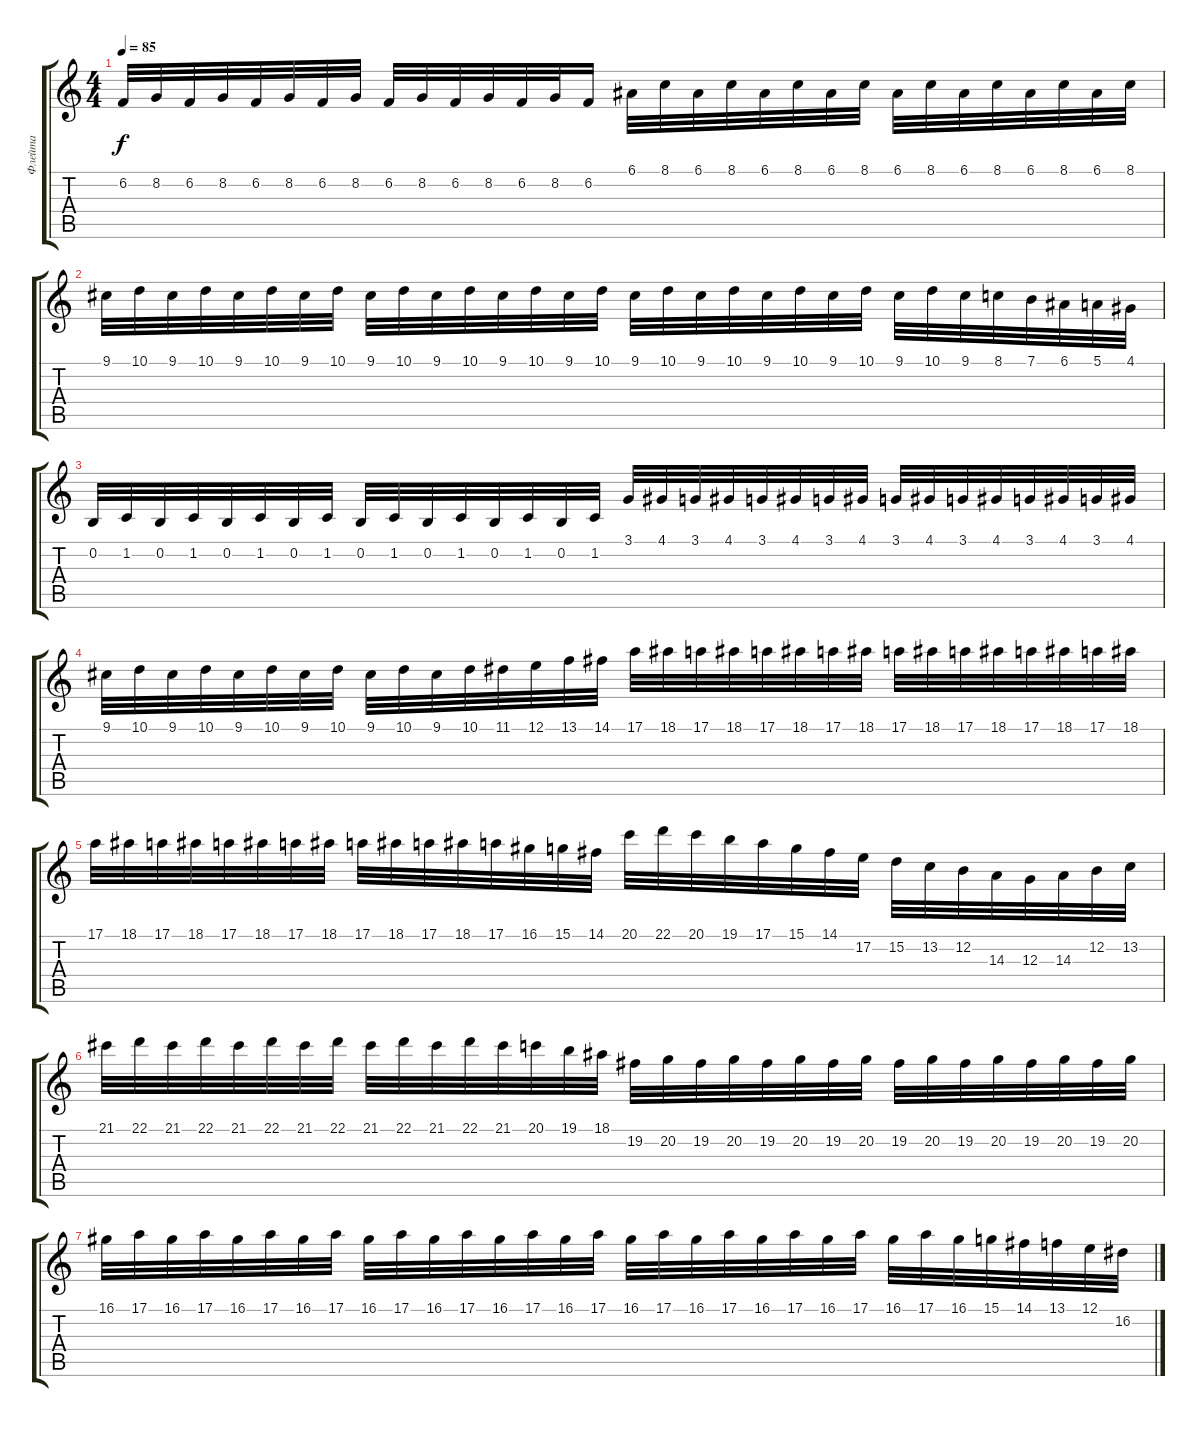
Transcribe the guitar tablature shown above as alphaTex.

\track ("Флейта" "Флейта") {instrument flute}
\staff {score tabs}
\tuning (E4 B3 G3 D3 A2 E2) {hide}
\ts (4 4)
\tempo 85
\clef g2
\ks c
6.2.32{dy f} 8.2.32 6.2.32 8.2.32 6.2.32 8.2.32 6.2.32 8.2.32 6.2.32 8.2.32 6.2.32 8.2.32 6.2.32 8.2.32 6.2.16 6.1.32 8.1.32 6.1.32 8.1.32 6.1.32 8.1.32 6.1.32 8.1.32 6.1.32 8.1.32 6.1.32 8.1.32 6.1.32 8.1.32 6.1.32 8.1.32 |
9.1.32{volume 13} 10.1.32 9.1.32 10.1.32 9.1.32 10.1.32 9.1.32 10.1.32 9.1.32 10.1.32 9.1.32 10.1.32 9.1.32 10.1.32 9.1.32 10.1.32 9.1.32 10.1.32 9.1.32 10.1.32 9.1.32 10.1.32 9.1.32 10.1.32 9.1.32 10.1.32 9.1.32 8.1.32 7.1.32 6.1.32 5.1.32 4.1.32 |
0.2.32 1.2.32 0.2.32 1.2.32 0.2.32 1.2.32 0.2.32 1.2.32 0.2.32 1.2.32 0.2.32 1.2.32 0.2.32 1.2.32 0.2.32 1.2.32 3.1.32 4.1.32 3.1.32 4.1.32 3.1.32 4.1.32 3.1.32 4.1.32 3.1.32 4.1.32 3.1.32 4.1.32 3.1.32 4.1.32 3.1.32 4.1.32 |
9.1.32{volume 13} 10.1.32 9.1.32 10.1.32 9.1.32 10.1.32 9.1.32 10.1.32 9.1.32 10.1.32 9.1.32 10.1.32 11.1.32 12.1.32 13.1.32 14.1.32 17.1.32 18.1.32 17.1.32 18.1.32 17.1.32 18.1.32 17.1.32 18.1.32 17.1.32 18.1.32 17.1.32 18.1.32 17.1.32 18.1.32 17.1.32 18.1.32 |
17.1.32 18.1.32 17.1.32 18.1.32 17.1.32 18.1.32 17.1.32 18.1.32 17.1.32 18.1.32 17.1.32 18.1.32 17.1.32 16.1.32 15.1.32 14.1.32 20.1.32 22.1.32 20.1.32 19.1.32 17.1.32 15.1.32 14.1.32 17.2.32 15.2.32 13.2.32 12.2.32 14.3.32 12.3.32 14.3.32 12.2.32 13.2.32 |
21.1.32 22.1.32 21.1.32 22.1.32 21.1.32 22.1.32 21.1.32 22.1.32 21.1.32 22.1.32 21.1.32 22.1.32 21.1.32 20.1.32 19.1.32 18.1.32 19.2.32 20.2.32 19.2.32 20.2.32 19.2.32 20.2.32 19.2.32 20.2.32 19.2.32 20.2.32 19.2.32 20.2.32 19.2.32 20.2.32 19.2.32 20.2.32 |
16.1.32 17.1.32 16.1.32 17.1.32 16.1.32 17.1.32 16.1.32 17.1.32 16.1.32 17.1.32 16.1.32 17.1.32 16.1.32 17.1.32 16.1.32 17.1.32 16.1.32 17.1.32 16.1.32 17.1.32 16.1.32 17.1.32 16.1.32 17.1.32 16.1.32 17.1.32 16.1.32 15.1.32 14.1.32 13.1.32 12.1.32 16.2.32
